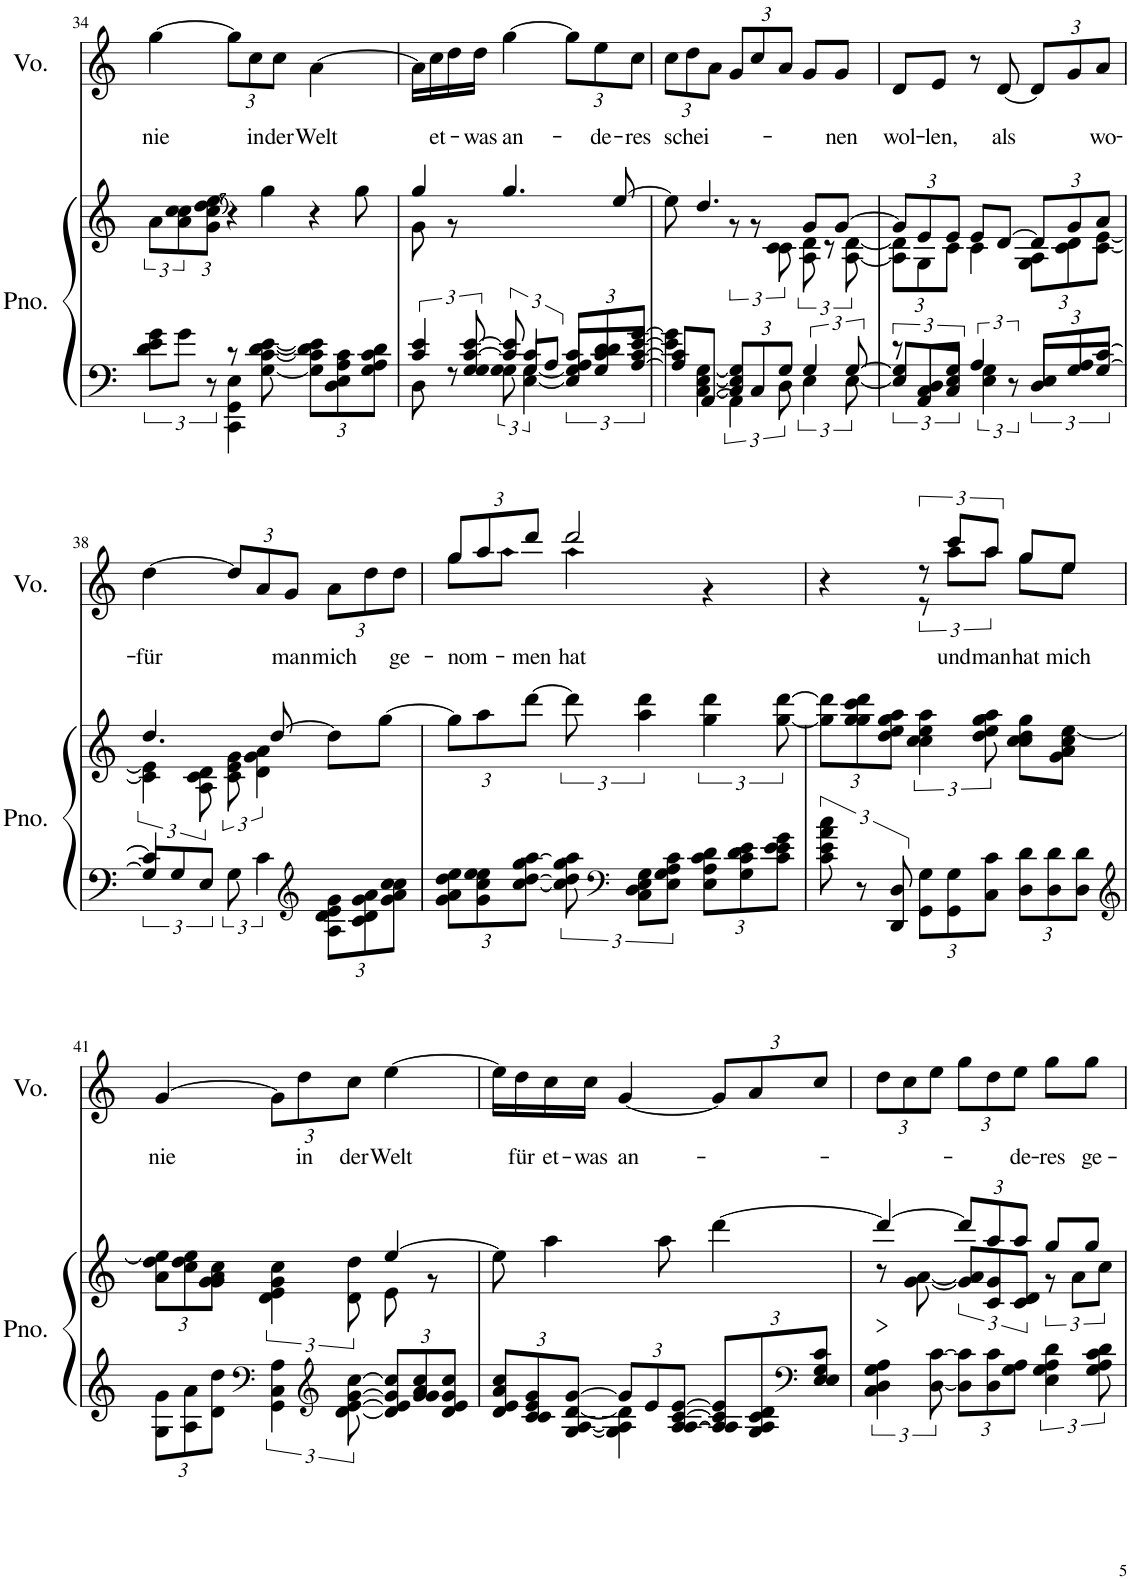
**kern	**kern	**kern	**text
*part2	*part2	*part1	*part1
*staff3	*staff2	*staff1	*staff1
*I"Piano	*	*I"Voz	*
*I'Pno.	*	*I'Vo.	*
!!LO:PB:g=z
*clefF4	*clefG2	*clefG2	*
*k[]	*k[]	*k[]	*
*M3/4	*M3/4	*M3/4	*
=34	=34	=34	=34
*^	*	*	*
!	!	!	!	!LO:LY:b
12d\ 12e\ 12g\L	4ryy	12a\L	[4gg\	nie
12g\J	.	12a\ 12cc\ 12cc\	.	.
12r	.	12g\ [12cc\ [12dd\ [12ee\J	.	.
*	*	*	*Xbrackettup	*
8r	4CC\ 4GG\ 4E\	4r	12gg\L]	.
!	!	!	!	!LO:LY:b
.	.	.	12cc\	in
[8G\ [8c\ [8d\ [8e\	.	.	.	.
!	!	!	!	!LO:LY:b
.	.	.	12cc\J	der
*Xbrackettup	*	*	*	*
!	!	!	!	!LO:LY:b
12G\] 12c\] 12d\] 12e\]L	4.ryy	4gg\	[4a\	Welt
12D\ 12E\ 12A\ 12c\	.	.	.	.
12G\ 12A\ 12c\ 12d\J	.	.	.	.
4.ryy	.	4r	4.ryy	.
.	4ryy	.	.	.
.	.	8gg\	.	.
*v	*v	*	*	*
=35	=35	=35	=35
*brackettup	*	*	*
*^	*^	*	*
*	*^	*	*	*	*
6c/ 6e/	3ryy	8D\	4gg/	8g\	16a\LL]	.
!	!	!	!	!	!	!LO:LY:b
.	.	.	.	.	16cc\	et-
.	.	8r	.	8r	16dd\	.
12G/ 12G/ [12c/ [12e/	.	.	.	.	.	.
!	!	!	!	!	!	!LO:LY:b
.	.	.	.	.	16dd\JJ	-was
!	!	!	!	!	!	!LO:LY:b
12c/] 12e/]	.	12G\ 12G\	4.gg/	2ryy	[4gg\	an-
12G/L	4c/	[4E\ [4G\	.	.	.	.
12A/J	.	.	.	.	.	.
*Xbrackettup	*	*	*	*	*	*
12A/ 12c/L	.	.	.	.	12gg\L]	.
!	!	!	!	!	!	!LO:LY:b
12d/ 12d/	6ryy	12G/ 12c/	.	.	12ee\	-de-
.	.	.	[8ee/	.	.	.
!	!	!	!	!	!	!LO:LY:b
[12e/ [12g/J	.	[12A/ [12c/J	.	.	12cc\J	-res
=36	=36	=36	=36	=36	=36	=36
!	!	!	!	!	!	!LO:LY:b
*	*v	*v	*	*	*	*
8e\] 8g\]L	8A/] 8c/]L	8ee\]	4ryy	12cc\L	schei-
.	.	.	.	12dd\	.
[8C\ [8E\ [8G\J	[8AA/J	4.dd/	.	.	.
.	.	.	.	12a\J	.
*	*brackettup	*	*	*	*
12C/] 12E/] 12G/]L	6AA\]	.	12r	12g/L	.
12C/	.	.	12r	12cc/	.
12G/J	12D\	.	12c\ 12c\	12a/J	.
6G/	6E\	8g/L	12A\ 12d\	8g/L	.
.	.	.	12r	.	.
!	!	!	!	!	!LO:LY:b
.	.	[8g/J	.	8g/J	-nen
[12G/	[12E\	.	[12A\ [12d\	.	.
=37	=37	=37	=37	=37	=37
*	*	*Xbrackettup	*	*	*
!	!	!	!	!	!LO:LY:b
12r	12E/] 12G/]L	12g/L]	12A\] 12d\]L	8d/L	wol-
12D/L	12AA/ 12C/	12e/	12G\	.	.
!	!	!	!	!	!LO:LY:b
.	.	.	.	8e/J	-len,
12G/J	12C/ 12E/J	12e/J	12c\J	.	.
6A/	6E\ 6G\	8e/L	4c\	8r	.
!	!	!	!	!	!LO:LY:b
.	.	[8d/J	.	[8d/	als
12r	12ryy	.	.	.	.
*Xbrackettup	*brackettup	*	*	*	*
12E/L	12D/L	12d/L]	12G\ 12A\L	12d/L]	.
12A/	12G/	12g/	12c\ 12d\	12g/	.
!	!	!	!	!	!LO:LY:b
[12c/J	[12G/J	12a/J	[12c\ [12e\J	12a/J	wo-
!!LO:LB:g=z
=38	=38	=38	=38	=38	=38
*	*	*brackettup	*	*	*
!	!	!	!	!	!LO:LY:b
12G/L]	4c/]	6c\] 6e\]	4.dd/	[4dd\	-für
12G/	.	.	.	.	.
12E/J	.	12A\ 12c\ 12d\	.	.	.
8ryy	12G\	12c\ 12e\ 12g\	.	12dd/L]	.
.	6c\	6d\ 6g\ 6a\	.	12a/	.
4.ryy	.	.	[8dd/	.	.
!	!	!	!	!	!LO:LY:b
.	.	.	.	12g/J	man
*clefG2	*	*	*	*	*
*	*Xbrackettup	*	*	*	*
!	!	!	!	!	!LO:LY:b
.	12A\ 12d\ 12e\ 12g\L	8dd\L]	4ryy	12a\L	mich
.	12c\ 12d\ 12g\ 12a\	.	.	12dd\	.
.	.	[8gg\J	.	.	.
!	!	!	!	!	!LO:LY:b
.	12g\ 12a\ 12cc\ 12cc\J	.	.	12dd\J	ge-
*v	*v	*	*	*	*
*	*v	*v	*	*
=39	=39	=39	=39
*	*Xbrackettup	*	*
*^	*	*	*
!	!	!	!	!LO:LY:b
*v	*v	*	*^	*
12g\ 12a\ 12dd\ 12ee\L	12gg\L]	12gg/L	8gg\L	-nom-
12g\ 12cc\ 12ee\ 12ee\	12aa\	12aa/	.	.
.	.	.	8aa\J	.
!	!	!	!	!LO:LY:b
[12cc\ [12dd\ 12gg\ [12aa\J	[12ddd\J	12ddd/J	.	-men
*brackettup	*brackettup	*	*	*
!	!	!	!	!LO:LY:b
12cc\] 12dd\] 12gg\ 12aa\]	12ddd\]	2ddd/	4aa\	hat
*clefF4	*	*	*	*
12C\ 12D\ 12E\ 12G\L	6aa\ 6ddd\	.	.	.
12E\ 12G\ 12A\ 12c\J	.	.	.	.
*Xbrackettup	*	*	*	*
12E\ 12A\ 12c\ 12d\L	6gg\ 6ddd\	.	4r	.
12G\ 12c\ 12d\ 12e\	.	.	.	.
12c\ 12e\ 12e\ 12g\J	[12gg\ [12ddd\	.	.	.
=40	=40	=40	=40	=40
*brackettup	*Xbrackettup	*	*	*
12c\ 12e\ 12a\ 12cc\	12gg\] 12ddd\]L	4r	4ryy	.
12r	12gg\ 12gg\ 12ccc\ 12ddd\	.	.	.
12DD/ 12D/	12dd\ 12ee\ 12gg\ 12aa\J	.	.	.
*Xbrackettup	*brackettup	*brackettup	*	*
12GG\ 12G\L	6cc\ 6cc\ 6ee\ 6aa\	12r	12r	.
!	!	!	!	!LO:LY:b
12GG\ 12G\	.	12ccc/L	12aa\L	und
!	!	!	!	!LO:LY:b
12C\ 12c\J	12dd\ 12ee\ 12gg\ 12aa\	12aa/J	12aa\J	man
!	!	!	!	!LO:LY:b
12D\ 12d\L	8cc\ 8cc\ 8dd\ 8gg\L	8gg/L	8gg\L	hat
12D\ 12d\	.	.	.	.
!	!	!	!	!LO:LY:b
.	8g\ 8a\ 8cc\ [8ee\J	8ee/J	8ee\J	mich
12D\ 12d\J	.	.	.	.
*	*	*v	*v	*
!!LO:LB:g=z
=41	=41	=41	=41
*clefG2	*	*	*
*	*^	*	*
*	*	*Xbrackettup	*	*
!	!	!	!	!LO:LY:b
12G\ 12g\L	2ryy	12a\ 12dd\ 12ee\]L	[4g/	nie
12A\ 12a\	.	12cc\ 12dd\ 12ee\	.	.
12d\ 12dd\J	.	12g\ 12g\ 12a\ 12cc\J	.	.
*clefF4	*	*	*	*
*brackettup	*	*brackettup	*Xbrackettup	*
6GG\ 6C\ 6A\	.	6d\ 6e\ 6g\ 6cc\	12g\L]	.
!	!	!	!	!LO:LY:b
.	.	.	12dd\	in
*clefG2	*	*	*	*
!	!	!	!	!LO:LY:b
[12d\ [12e\ [12g\ [12cc\	.	12d\ 12dd\	12cc\J	der
*Xbrackettup	*	*	*	*
!	!	!	!	!LO:LY:b
12d/] 12e/] 12g/] 12cc/]L	[4ee/	8e\	[4ee\	Welt
12g/ 12g/ 12a/ 12cc/	.	.	.	.
.	.	8r	.	.
12d/ 12e/ 12g/ 12cc/J	.	.	.	.
*	*v	*v	*	*
=42	=42	=42	=42
*^	*	*	*
12d/ 12e/ 12a/ 12cc/L	4ryy	8ee\]	16ee\LL]	.
!	!	!	!	!LO:LY:b
.	.	.	16dd\	für
12c/ 12c/ 12e/ 12g/	.	.	.	.
!	!	!	!	!LO:LY:b
.	.	4aa\	16cc\	et-
[12G/ [12A/ [12d/ [12g/J	.	.	.	.
!	!	!	!	!LO:LY:b
.	.	.	16cc\JJ	-was
!	!	!	!	!LO:LY:b
12g/L]	4G\] 4A\] 4d\]	.	[4g/	an-
12e/	.	.	.	.
.	.	8aa\	.	.
[12A/ [12A/ [12c/ [12e/J	.	.	.	.
12A/] 12A/] 12c/] 12e/]L	4ryy	[4ddd\	12g/L]	.
12G/ 12A/ 12c/ 12d/	.	.	12a/	.
*clefF4	*	*	*	*
12E/ 12E/ 12G/ 12c/J	.	.	12cc/J	.
*v	*v	*	*	*
=43	=43	=43	=43
*brackettup	*	*	*
*	*^	*	*
*	*	*^	*	*
6C\ 6D\ 6G\ 6A\	4ddd/_	2ryy	8r	12dd\L	.
.	.	.	.	12cc\	.
.	.	.	[8g\ [8a\	.	.
[12D\ [12c\	.	.	.	12ee\J	.
*Xbrackettup	*Xbrackettup	*	*brackettup	*	*
12D\] 12c\]L	12ddd/L]	.	12g/] 12a/]L	12gg\L	.
12D\ 12c\	12aa/	.	12c/ 12g/	12dd\	.
!	!	!	!	!	!LO:LY:b
12G\ 12A\J	12aa/J	.	12c/ 12d/J	12ee\J	-de-
*brackettup	*	*	*	*	*
!	!	!	!	!	!LO:LY:b
6E\ 6G\ 6A\ 6d\	8gg/L	12r	4ryy	8gg\L	-res
.	.	12a\L	.	.	.
!	!	!	!	!	!LO:LY:b
.	8gg/J	.	.	8gg\J	ge-
12G\ 12A\ 12c\ 12d\	.	12cc\J	.	.	.
*	*v	*v	*v	*	*
=	=	=	=
*-	*-	*-	*-
